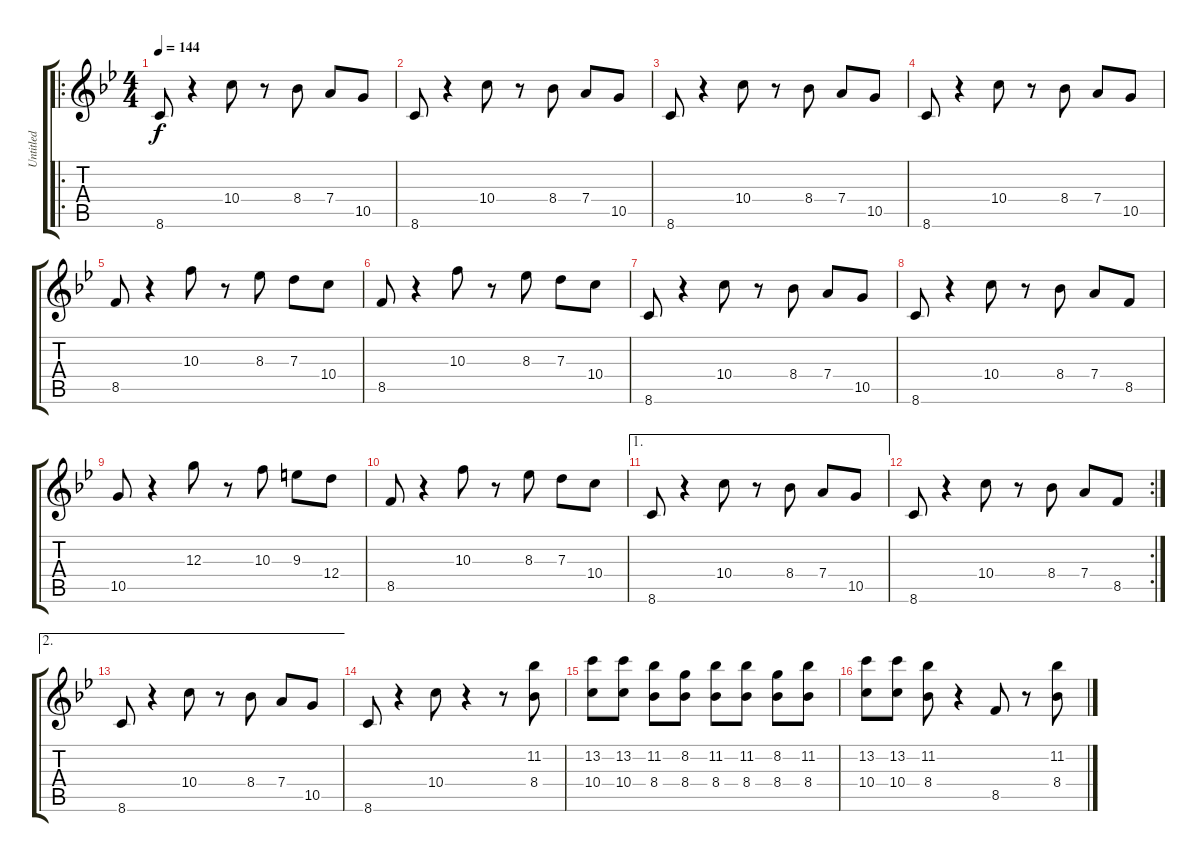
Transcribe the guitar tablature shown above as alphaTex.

\track ("Untitled" "Untitled") {instrument distortionguitar}
\staff {score tabs}
\tuning (E4 B3 G3 D3 A2 E2) {hide}
\ro
\ts (4 4)
\tempo 144
\clef g2
\ks bb
8.6.8{dy f} r.4 10.4.8 r.8 8.4.8 7.4.8 10.5.8 |
8.6.8 r.4 10.4.8 r.8 8.4.8 7.4.8 10.5.8 |
8.6.8 r.4 10.4.8 r.8 8.4.8 7.4.8 10.5.8 |
8.6.8 r.4 10.4.8 r.8 8.4.8 7.4.8 10.5.8 |
8.5.8 r.4 10.3.8 r.8 8.3.8 7.3.8 10.4.8 |
8.5.8 r.4 10.3.8 r.8 8.3.8 7.3.8 10.4.8 |
8.6.8 r.4 10.4.8 r.8 8.4.8 7.4.8 10.5.8 |
8.6.8 r.4 10.4.8 r.8 8.4.8 7.4.8 8.5.8 |
10.5.8 r.4 12.3.8 r.8 10.3.8 9.3.8 12.4.8 |
8.5.8 r.4 10.3.8 r.8 8.3.8 7.3.8 10.4.8 |
\ae 1
8.6.8 r.4 10.4.8 r.8 8.4.8 7.4.8 10.5.8 |
\rc 2
8.6.8 r.4 10.4.8 r.8 8.4.8 7.4.8 8.5.8 |
\ae 2
8.6.8 r.4 10.4.8 r.8 8.4.8 7.4.8 10.5.8 |
8.6.8 r.4 10.4.8 r.4 r.8 (11.2 8.4).8 |
(13.2 10.4).8 (13.2 10.4).8 (11.2 8.4).8 (8.2 8.4).8 (11.2 8.4).8 (11.2 8.4).8 (8.2 8.4).8 (11.2 8.4).8 |
(13.2 10.4).8 (13.2 10.4).8 (11.2 8.4).8 r.4 8.5.8 r.8 (11.2 8.4).8
